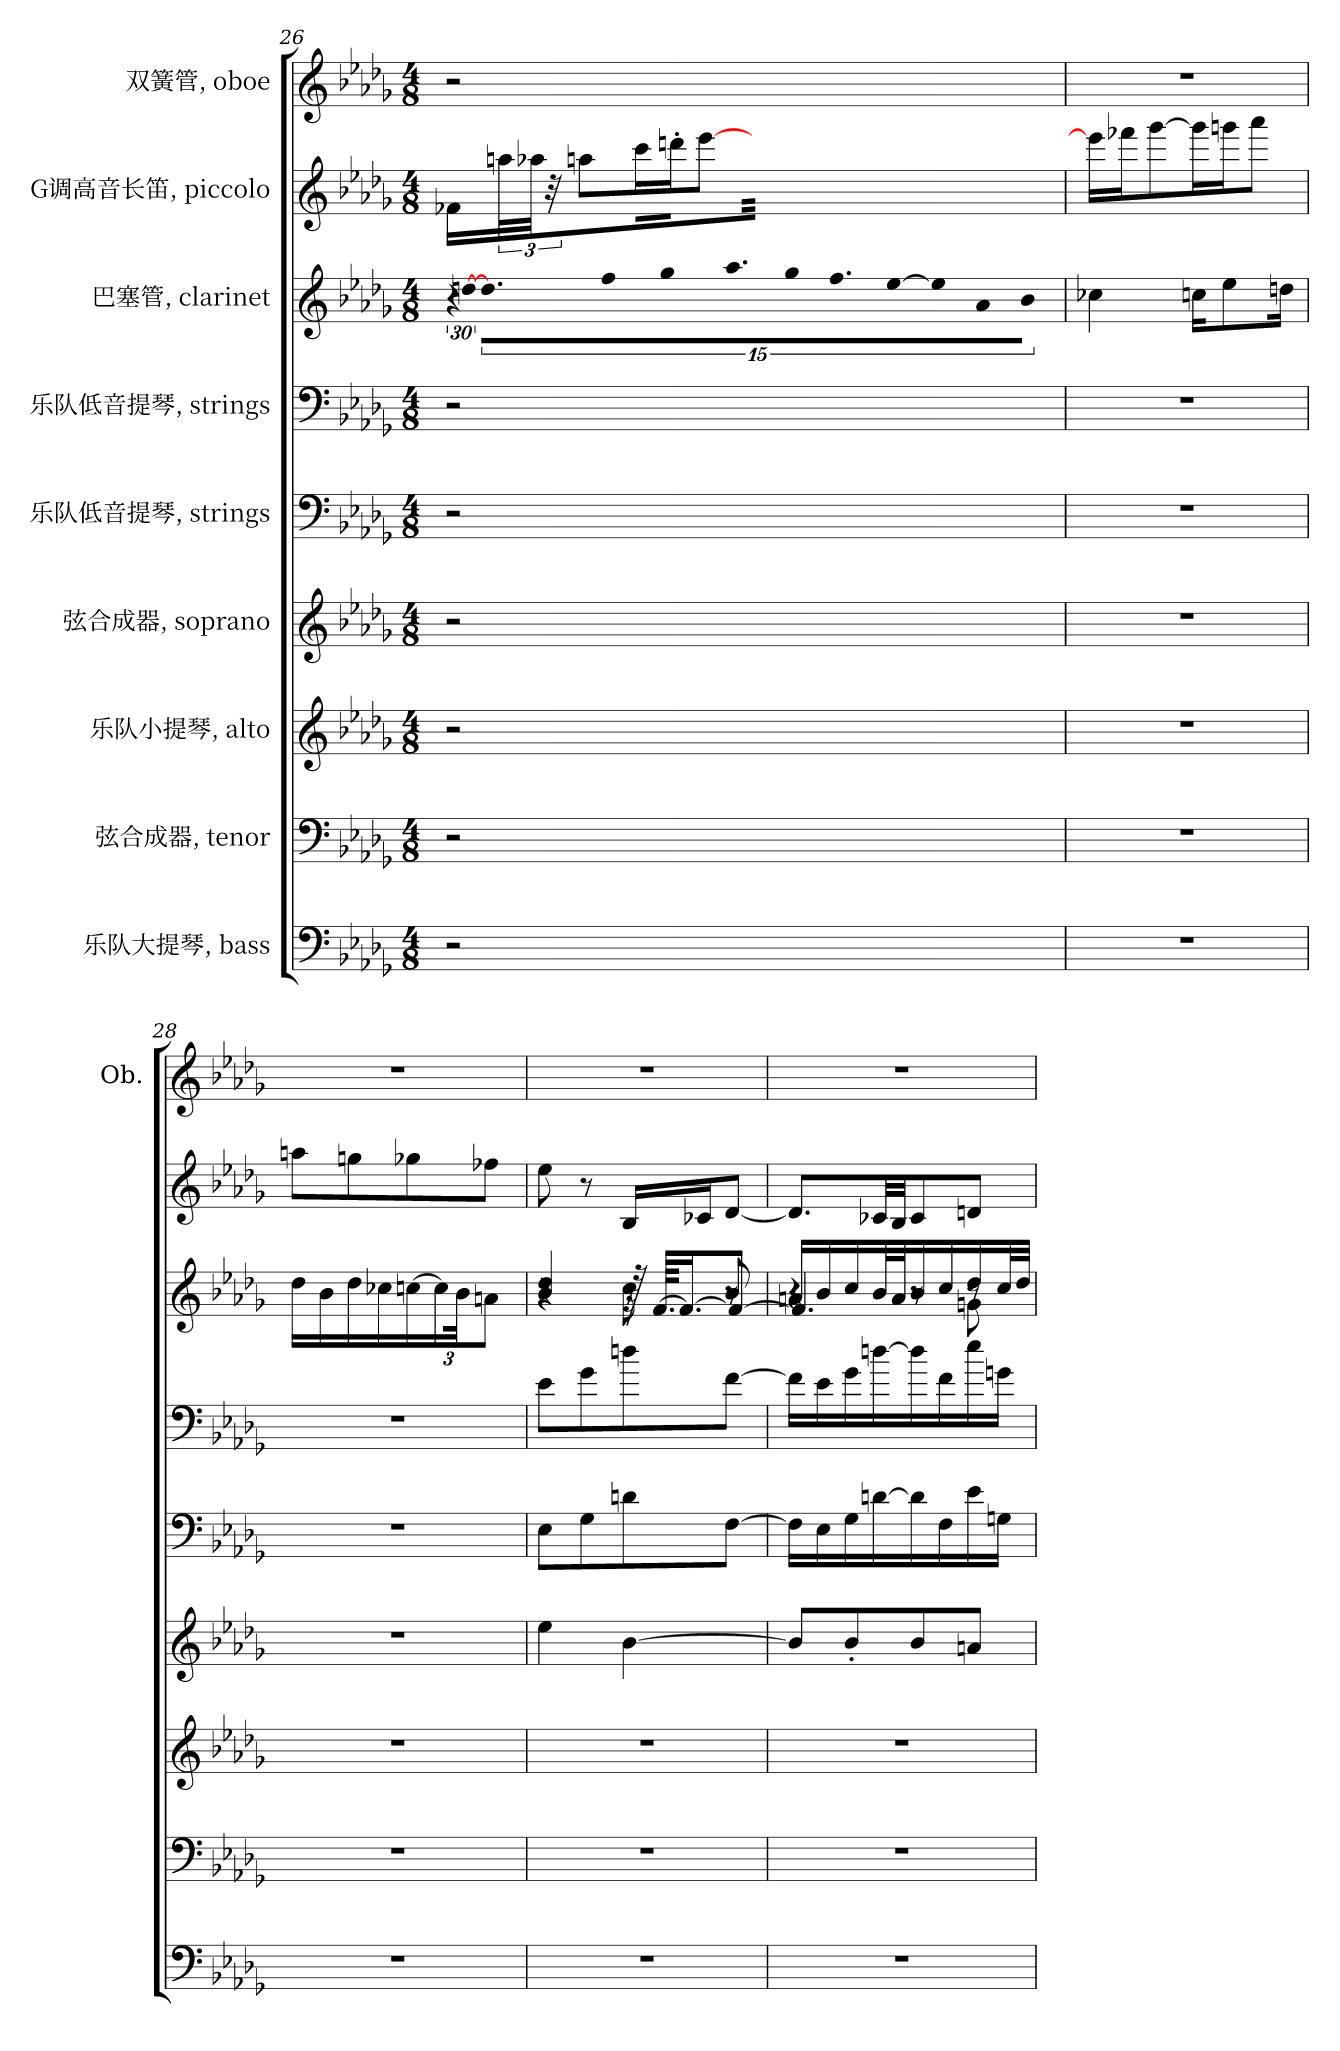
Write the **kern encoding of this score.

**kern	**kern	**kern	**kern	**kern	**kern	**kern	**kern	**kern
*part9	*part8	*part7	*part6	*part5	*part4	*part3	*part2	*part1
*staff9	*staff8	*staff7	*staff6	*staff5	*staff4	*staff3	*staff2	*staff1
*I"乐队大提琴, bass	*I"弦合成器, tenor	*I"乐队小提琴, alto	*I"弦合成器, soprano	*I"乐队低音提琴, strings	*I"乐队低音提琴, strings	*I"巴塞管, clarinet	*I"G调高音长笛, piccolo	*I"双簧管, oboe
*	*	*	*	*	*	*	*	*I'Ob.
*clefF4	*clefF4	*clefG2	*clefG2	*clefF4	*clefF4	*clefG2	*clefG2	*clefG2
*	*	*	*	*ITrd7c12	*ITrd7c12	*ITrd4c7	*ITrd-4c-7	*
*k[b-e-a-d-g-]	*k[b-e-a-d-g-]	*k[b-e-a-d-g-]	*k[b-e-a-d-g-]	*k[b-e-a-d-g-]	*k[b-e-a-d-g-]	*k[b-e-a-d-g-c-]	*k[b-e-a-d-]	*k[b-e-a-d-g-]
*M4/8	*M4/8	*M4/8	*M4/8	*M4/8	*M4/8	*M4/8	*M4/8	*M4/8
=26	=26	=26	=26	=26	=26	=26	=26	=26
!	!	!	!	!	!	!LO:N:vis=64	!	!
2r	2r	2r	2r	2r	2r	960%17r	16cc-X\LL	2r
!	!	!	!	!	!	!LO:N:vis=256%9	!	!
.	.	.	.	.	.	[960%17gn\	.	.
.	.	.	.	.	.	1920ryy	.	.
!	!	!	!	!	!	!LO:N:vis=16.	!	!
.	.	.	.	.	.	960%103g\LL]	.	.
.	.	.	.	.	.	.	48eeen\L	.
.	.	.	.	.	.	.	48eee-X\JJJ	.
.	.	.	.	.	.	.	48r	.
.	.	.	.	.	.	.	8eeen\L	.
!	!	!	!	!	!	!LO:N:vis=32	!	!
.	.	.	.	.	.	640%23b-\L	.	.
!	!	!	!	!	!	!LO:N:vis=256%9	!	!
.	.	.	.	.	.	960%17cc-\K	.	.
!	!	!	!	!	!	!LO:N:vis=32.	!	!
.	.	.	.	.	.	1920%103dd-\	.	.
.	.	.	.	.	.	.	16ggg\L	.
*	*	*	*	*	*	*Xbrackettup	*	*
.	.	.	.	.	.	80cc-\K	.	.
.	.	.	.	.	.	40.b-\	.	.
.	.	.	.	.	.	[40a-\J	.	.
.	.	.	.	.	.	.	16aaan'\J	.
.	.	.	.	.	.	20a-\]	.	.
.	.	.	.	.	.	.	[8bbb-\J	.
.	.	.	.	.	.	16d-\	.	.
.	.	.	.	.	.	16e-\JJ	.	.
1920ryy	1920ryy	1920ryy	1920ryy	1920ryy	1920ryy	.	1920ryy	1920ryy
=27	=27	=27	=27	=27	=27	=27	=27	=27
2r	2r	2r	2r	2r	2r	4f-X\	16bbb-\LL]	2r
.	.	.	.	.	.	.	16cccc-X\J	.
.	.	.	.	.	.	.	[8dddd-\	.
.	.	.	.	.	.	16fn\KL	16dddd-\L]	.
.	.	.	.	.	.	8a-\	16ddddn\J	.
.	.	.	.	.	.	.	8eeee-\J	.
.	.	.	.	.	.	16gn\Jk	.	.
!!LO:PB:g=z
=28	=28	=28	=28	=28	=28	=28	=28	=28
2r	2r	2r	2r	2r	2r	16g-\LL	8eeen\L	2r
.	.	.	.	.	.	16e-\	.	.
.	.	.	.	.	.	16g-\	8dddn\	.
.	.	.	.	.	.	16f-X\	.	.
.	.	.	.	.	.	[16fn\	8ddd-X\	.
.	.	.	.	.	.	24f\]	.	.
.	.	.	.	.	.	48e-\JK	.	.
.	.	.	.	.	.	8dn\J	8ccc-X\J	.
=29	=29	=29	=29	=29	=29	=29	=29	=29
*	*	*	*	*	*	*^	*	*
*	*	*	*	*	*	*	*^	*	*
2r	2r	2r	4ee-\	8EE-\L	8E-\L	4e-/ 4g-/	4r	4r	8bb-\	2r
.	.	.	.	8GG-\	8G-\	.	.	.	8r	.
.	.	.	[4b-\	8Dn\	8dn\	8r	8f\	128r	16f/LL	.
.	.	.	.	.	.	.	.	[64.B-/KKLL	.	.
.	.	.	.	.	.	.	.	16.B-/J_	.	.
.	.	.	.	.	.	.	.	.	16g-X/J	.
.	.	.	.	[8FF\J	[8F\J	8e-/	8r	8B-/J_	[8a-/J	.
=30	=30	=30	=30	=30	=30	=30	=30	=30	=30	=30
2r	2r	2r	8b-/L]	16FF\LL]	16F\LL]	16dn/LL	4r	4.B-/]	8.a-/L]	2r
.	.	.	.	16EE-\	16E-\	16e-/	.	.	.	.
.	.	.	8b-'/	16GG-\	16G-\	16f/	.	.	.	.
.	.	.	.	[16Dn\	[16dn\	32e-/L	.	.	32g-X/LL	.
.	.	.	.	.	.	32d/J	.	.	32f/JJ	.
.	.	.	8b-/	16D\]	16d\]	16e-/	8r	.	8g-/	.
.	.	.	.	16FF\	16F\	16f/	.	.	.	.
.	.	.	8an/J	16E-\	16e-\	16g-/	8cn\	8r	8an/J	.
.	.	.	.	16GGn\JJ	16Gn\JJ	32f/L	.	.	.	.
.	.	.	.	.	.	32g-/JJJ	.	.	.	.
*	*	*	*	*	*	*v	*v	*v	*	*
=	=	=	=	=	=	=	=	=
*-	*-	*-	*-	*-	*-	*-	*-	*-
